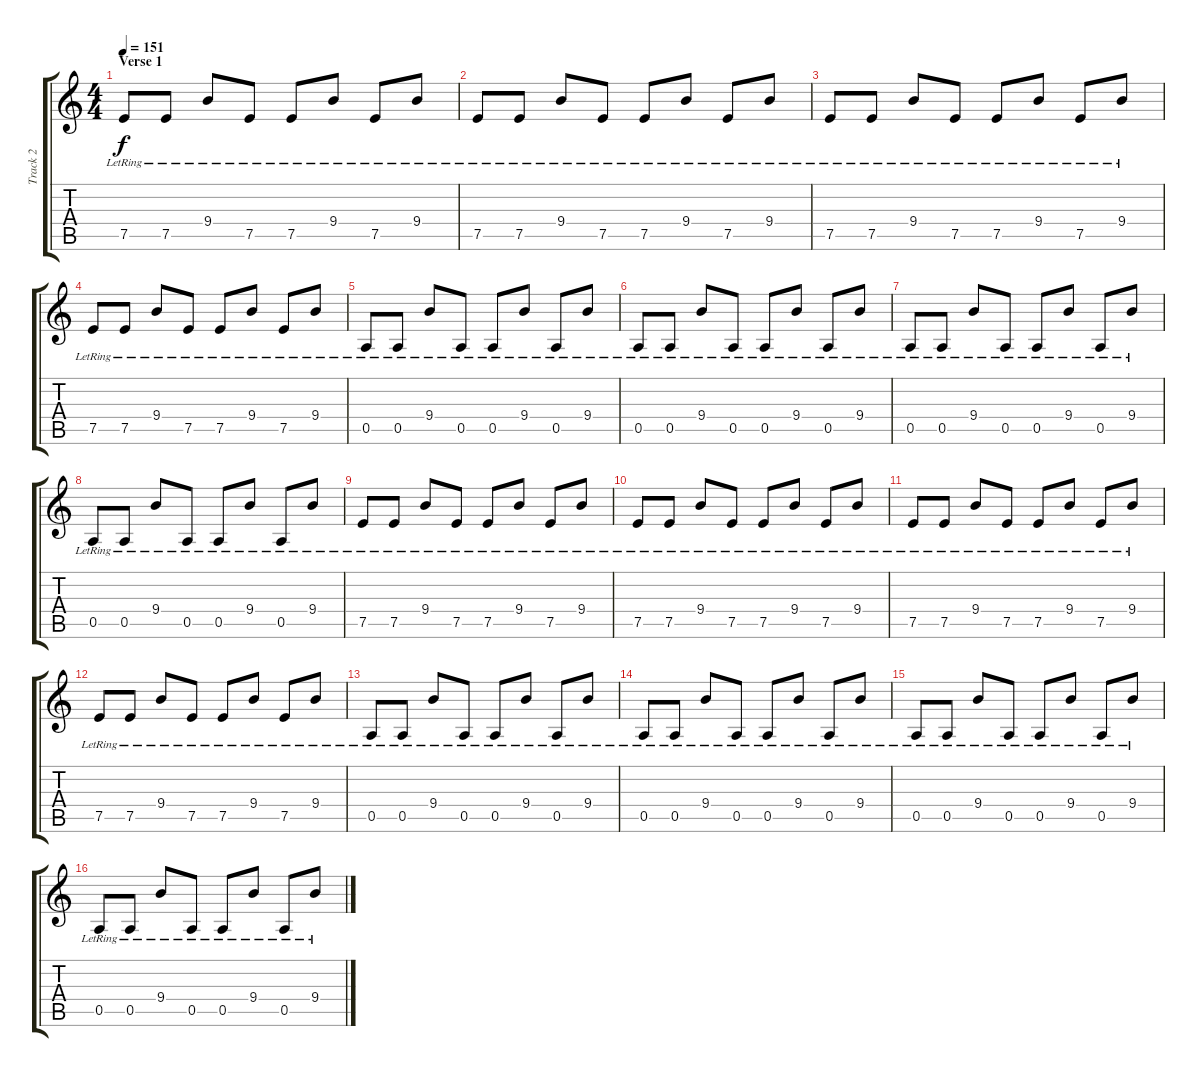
\track ("Track 2" "Track 2") {instrument electricguitarjazz}
\staff {score tabs}
\tuning (E4 B3 G3 D3 A2 E2) {hide}
\ts (4 4)
\section ("" "Verse 1")
\tempo 151
\clef g2
\ks c
7.5{lr}.8{dy f} 7.5{lr}.8 9.4{lr}.8 7.5{lr}.8 7.5{lr}.8 9.4{lr}.8 7.5{lr}.8 9.4{lr}.8 |
7.5{lr}.8 7.5{lr}.8 9.4{lr}.8 7.5{lr}.8 7.5{lr}.8 9.4{lr}.8 7.5{lr}.8 9.4{lr}.8 |
7.5{lr}.8 7.5{lr}.8 9.4{lr}.8 7.5{lr}.8 7.5{lr}.8 9.4{lr}.8 7.5{lr}.8 9.4{lr}.8 |
7.5{lr}.8 7.5{lr}.8 9.4{lr}.8 7.5{lr}.8 7.5{lr}.8 9.4{lr}.8 7.5{lr}.8 9.4{lr}.8 |
0.5{lr}.8 0.5{lr}.8 9.4{lr}.8 0.5{lr}.8 0.5{lr}.8 9.4{lr}.8 0.5{lr}.8 9.4{lr}.8 |
0.5{lr}.8 0.5{lr}.8 9.4{lr}.8 0.5{lr}.8 0.5{lr}.8 9.4{lr}.8 0.5{lr}.8 9.4{lr}.8 |
0.5{lr}.8 0.5{lr}.8 9.4{lr}.8 0.5{lr}.8 0.5{lr}.8 9.4{lr}.8 0.5{lr}.8 9.4{lr}.8 |
0.5{lr}.8 0.5{lr}.8 9.4{lr}.8 0.5{lr}.8 0.5{lr}.8 9.4{lr}.8 0.5{lr}.8 9.4{lr}.8 |
7.5{lr}.8 7.5{lr}.8 9.4{lr}.8 7.5{lr}.8 7.5{lr}.8 9.4{lr}.8 7.5{lr}.8 9.4{lr}.8 |
7.5{lr}.8 7.5{lr}.8 9.4{lr}.8 7.5{lr}.8 7.5{lr}.8 9.4{lr}.8 7.5{lr}.8 9.4{lr}.8 |
7.5{lr}.8 7.5{lr}.8 9.4{lr}.8 7.5{lr}.8 7.5{lr}.8 9.4{lr}.8 7.5{lr}.8 9.4{lr}.8 |
7.5{lr}.8 7.5{lr}.8 9.4{lr}.8 7.5{lr}.8 7.5{lr}.8 9.4{lr}.8 7.5{lr}.8 9.4{lr}.8 |
0.5{lr}.8 0.5{lr}.8 9.4{lr}.8 0.5{lr}.8 0.5{lr}.8 9.4{lr}.8 0.5{lr}.8 9.4{lr}.8 |
0.5{lr}.8 0.5{lr}.8 9.4{lr}.8 0.5{lr}.8 0.5{lr}.8 9.4{lr}.8 0.5{lr}.8 9.4{lr}.8 |
0.5{lr}.8 0.5{lr}.8 9.4{lr}.8 0.5{lr}.8 0.5{lr}.8 9.4{lr}.8 0.5{lr}.8 9.4{lr}.8 |
0.5{lr}.8 0.5{lr}.8 9.4{lr}.8 0.5{lr}.8 0.5{lr}.8 9.4{lr}.8 0.5{lr}.8 9.4{lr}.8
